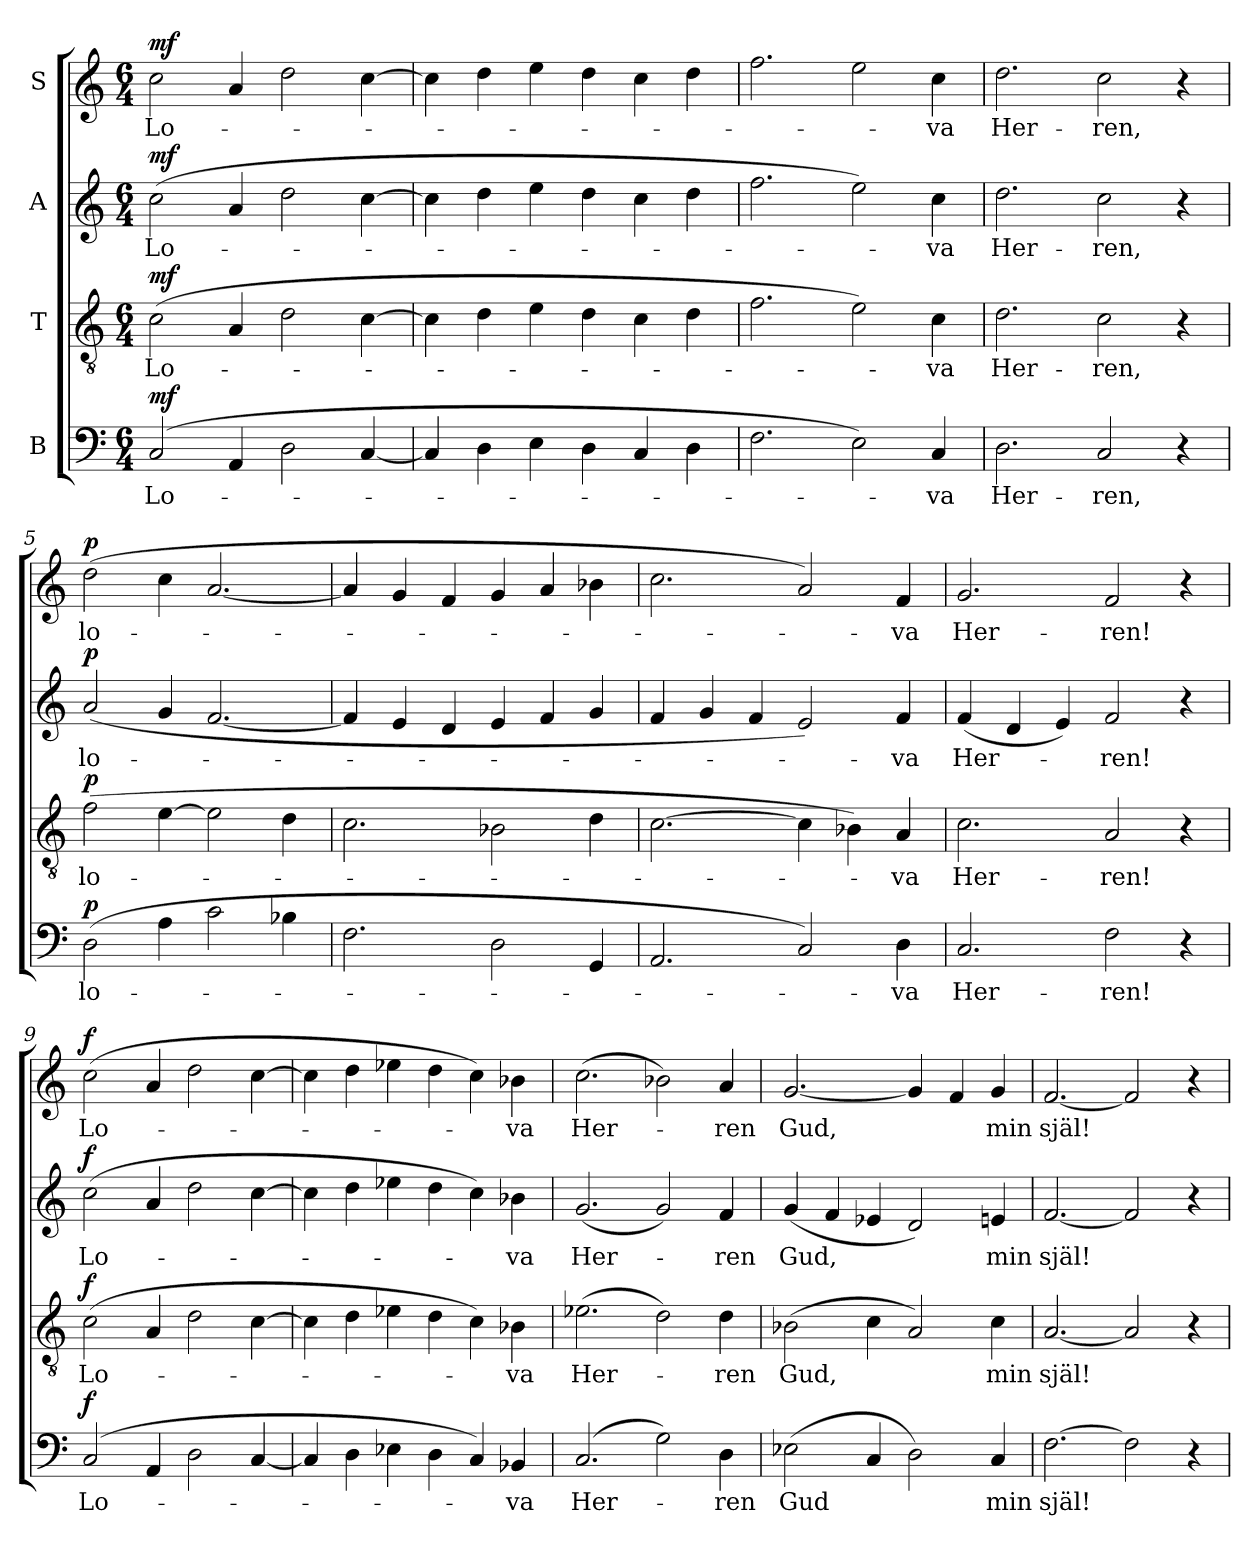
**kern	**text	**dynam	**kern	**text	**dynam	**kern	**text	**dynam	**kern	**text	**dynam
*part4	*part4	*part4	*part3	*part3	*part3	*part2	*part2	*part2	*part1	*part1	*part1
*staff4	*staff4	*staff4	*staff3	*staff3	*staff3	*staff2	*staff2	*staff2	*staff1	*staff1	*staff1
*I"B	*	*	*I"T	*	*	*I"A	*	*	*I"S	*	*
*clefF4	*	*	*clefGv2	*	*	*clefG2	*	*	*clefG2	*	*
*k[]	*	*	*k[]	*	*	*k[]	*	*	*k[]	*	*
*C:	*	*	*C:	*	*	*C:	*	*	*C:	*	*
*M6/4	*	*	*M6/4	*	*	*M6/4	*	*	*M6/4	*	*
=1	=1	=1	=1	=1	=1	=1	=1	=1	=1	=1	=1
!	!	!LO:DY:a	!	!	!LO:DY:a	!	!	!LO:DY:a	!	!	!LO:DY:a
(2C/	Lo-	mf	(2c\	Lo-	mf	(2cc\	Lo-	mf	2cc\	Lo-	mf
4AA/	.	.	4A/	.	.	4a/	.	.	4a/	.	.
2D\	.	.	2d\	.	.	2dd\	.	.	2dd\	.	.
[4C/	.	.	[4c\	.	.	[4cc\	.	.	[4cc\	.	.
=2	=2	=2	=2	=2	=2	=2	=2	=2	=2	=2	=2
4C/]	.	.	4c\]	.	.	4cc\]	.	.	4cc\]	.	.
4D\	.	.	4d\	.	.	4dd\	.	.	4dd\	.	.
4E\	.	.	4e\	.	.	4ee\	.	.	4ee\	.	.
4D\	.	.	4d\	.	.	4dd\	.	.	4dd\	.	.
4C/	.	.	4c\	.	.	4cc\	.	.	4cc\	.	.
4D\	.	.	4d\	.	.	4dd\	.	.	4dd\	.	.
=3	=3	=3	=3	=3	=3	=3	=3	=3	=3	=3	=3
2.F\	.	.	2.f\	.	.	2.ff\	.	.	2.ff\	.	.
2E\)	.	.	2e\)	.	.	2ee\)	.	.	2ee\	.	.
4C/	-va	.	4c\	-va	.	4cc\	-va	.	4cc\	-va	.
=4	=4	=4	=4	=4	=4	=4	=4	=4	=4	=4	=4
2.D\	Her-	.	2.d\	Her-	.	2.dd\	Her-	.	2.dd\	Her-	.
2C/	-ren,	.	2c\	-ren,	.	2cc\	-ren,	.	2cc\	-ren,	.
4r	.	.	4r	.	.	4r	.	.	4r	.	.
!!LO:LB:g=z
=5	=5	=5	=5	=5	=5	=5	=5	=5	=5	=5	=5
!	!	!LO:DY:a	!	!	!LO:DY:a	!	!	!LO:DY:a	!	!	!LO:DY:a
(2D\	lo-	p	(2f\	lo-	p	(2a/	lo-	p	(2dd\	lo-	p
4A\	.	.	[4e\	.	.	4g/	.	.	4cc\	.	.
2c\	.	.	2e\]	.	.	[2.f/	.	.	[2.a/	.	.
4B-X\	.	.	4d\	.	.	.	.	.	.	.	.
=6	=6	=6	=6	=6	=6	=6	=6	=6	=6	=6	=6
2.F\	.	.	2.c\	.	.	4f/]	.	.	4a/]	.	.
.	.	.	.	.	.	4e/	.	.	4g/	.	.
.	.	.	.	.	.	4d/	.	.	4f/	.	.
2D\	.	.	2B-X\	.	.	4e/	.	.	4g/	.	.
.	.	.	.	.	.	4f/	.	.	4a/	.	.
4GG/	.	.	4d\	.	.	4g/	.	.	4b-X\	.	.
=7	=7	=7	=7	=7	=7	=7	=7	=7	=7	=7	=7
2.AA/	.	.	[2.c\	.	.	4f/	.	.	2.cc\	.	.
.	.	.	.	.	.	4g/	.	.	.	.	.
.	.	.	.	.	.	4f/	.	.	.	.	.
2C/)	.	.	4c\]	.	.	2e/)	.	.	2a/)	.	.
.	.	.	4B-X\)	.	.	.	.	.	.	.	.
4D\	-va	.	4A/	-va	.	4f/	-va	.	4f/	-va	.
=8	=8	=8	=8	=8	=8	=8	=8	=8	=8	=8	=8
2.C/	Her-	.	2.c\	Her-	.	(4f/	Her-	.	2.g/	Her-	.
.	.	.	.	.	.	4d/	.	.	.	.	.
.	.	.	.	.	.	4e/)	.	.	.	.	.
2F\	-ren!	.	2A/	-ren!	.	2f/	-ren!	.	2f/	-ren!	.
4r	.	.	4r	.	.	4r	.	.	4r	.	.
!!LO:LB:g=z
=9	=9	=9	=9	=9	=9	=9	=9	=9	=9	=9	=9
!	!	!LO:DY:a	!	!	!LO:DY:a	!	!	!LO:DY:a	!	!	!LO:DY:a
(2C/	Lo-	f	(2c\	Lo-	f	(2cc\	Lo-	f	(2cc\	Lo-	f
4AA/	.	.	4A/	.	.	4a/	.	.	4a/	.	.
2D\	.	.	2d\	.	.	2dd\	.	.	2dd\	.	.
[4C/	.	.	[4c\	.	.	[4cc\	.	.	[4cc\	.	.
=10	=10	=10	=10	=10	=10	=10	=10	=10	=10	=10	=10
4C/]	.	.	4c\]	.	.	4cc\]	.	.	4cc\]	.	.
4D\	.	.	4d\	.	.	4dd\	.	.	4dd\	.	.
4E-X\	.	.	4e-X\	.	.	4ee-X\	.	.	4ee-X\	.	.
4D\	.	.	4d\	.	.	4dd\	.	.	4dd\	.	.
4C/)	.	.	4c\)	.	.	4cc\)	.	.	4cc\)	.	.
4BB-X/	-va	.	4B-X\	-va	.	4b-X\	-va	.	4b-X\	-va	.
=11	=11	=11	=11	=11	=11	=11	=11	=11	=11	=11	=11
(2.C/	Her-	.	(2.e-X\	Her-	.	(2.g/	Her-	.	(2.cc\	Her-	.
2G\)	.	.	2d\)	.	.	2g/)	.	.	2b-X\)	.	.
4D\	-ren	.	4d\	-ren	.	4f/	-ren	.	4a/	-ren	.
=12	=12	=12	=12	=12	=12	=12	=12	=12	=12	=12	=12
(2E-X\	Gud	.	(2B-X\	Gud,	.	(4g/	Gud,	.	[2.g/	Gud,	.
.	.	.	.	.	.	4f/	.	.	.	.	.
4C/	.	.	4c\	.	.	4e-X/	.	.	.	.	.
2D\)	.	.	2A/)	.	.	2d/)	.	.	4g/]	.	.
.	.	.	.	.	.	.	.	.	4f/	.	.
4C/	min	.	4c\	min	.	4en/	min	.	4g/	min	.
!!LO:PB:g=z
=13	=13	=13	=13	=13	=13	=13	=13	=13	=13	=13	=13
[2.F\	själ!	.	[2.A/	själ!	.	[2.f/	själ!	.	[2.f/	själ!	.
2F\]	.	.	2A/]	.	.	2f/]	.	.	2f/]	.	.
4r	.	.	4r	.	.	4r	.	.	4r	.	.
=	=	=	=	=	=	=	=	=	=	=	=
*-	*-	*-	*-	*-	*-	*-	*-	*-	*-	*-	*-
